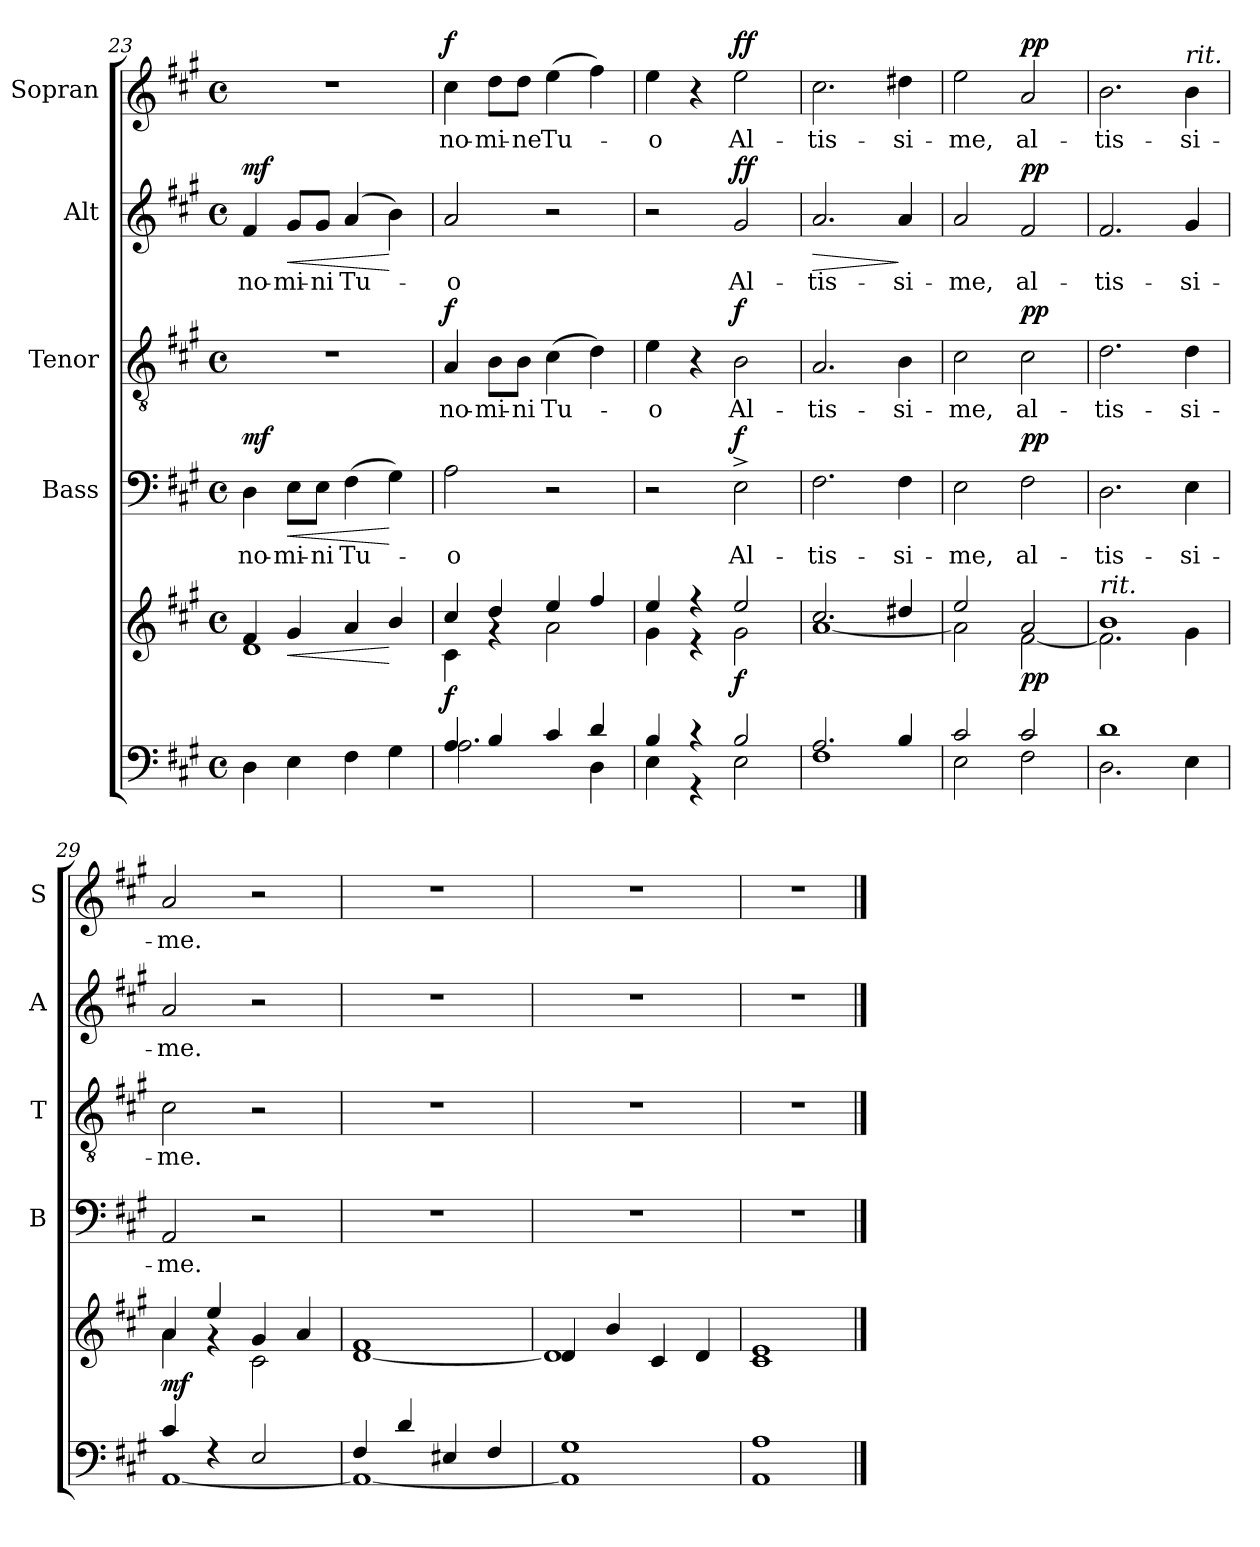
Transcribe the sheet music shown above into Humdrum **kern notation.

**kern	**kern	**dynam	**kern	**text	**dynam	**kern	**text	**dynam	**kern	**text	**dynam	**kern	**text	**dynam
*part5	*part5	*part5	*part4	*part4	*part4	*part3	*part3	*part3	*part2	*part2	*part2	*part1	*part1	*part1
*staff6	*staff5	*staff5/6	*staff4	*staff4	*staff4	*staff3	*staff3	*staff3	*staff2	*staff2	*staff2	*staff1	*staff1	*staff1
*	*	*	*I"Bass	*	*	*I"Tenor	*	*	*I"Alt	*	*	*I"Sopran	*	*
*	*	*	*I'B	*	*	*I'T	*	*	*I'A	*	*	*I'S	*	*
*clefF4	*clefG2	*	*clefF4	*	*	*clefGv2	*	*	*clefG2	*	*	*clefG2	*	*
*k[f#c#g#]	*k[f#c#g#]	*	*k[f#c#g#]	*	*	*k[f#c#g#]	*	*	*k[f#c#g#]	*	*	*k[f#c#g#]	*	*
*A:	*A:	*	*A:	*	*	*A:	*	*	*A:	*	*	*A:	*	*
*M4/4	*M4/4	*	*M4/4	*	*	*M4/4	*	*	*M4/4	*	*	*M4/4	*	*
*met(c)	*met(c)	*	*met(c)	*	*	*met(c)	*	*	*met(c)	*	*	*met(c)	*	*
=23	=23	=23	=23	=23	=23	=23	=23	=23	=23	=23	=23	=23	=23	=23
*	*^	*	*	*	*	*	*	*	*	*	*	*	*	*
!	!	!	!	!	!LO:LY:b	!LO:DY:a	!	!	!	!	!LO:LY:b	!LO:DY:a	!	!	!
4D\	4f#/	1d	.	4D\	no-	mf	1r	.	.	4f#/	no-	mf	1r	.	.
!	!	!	!LO:HP:b	!	!LO:LY:b	!LO:HP:b	!	!	!	!	!LO:LY:b	!LO:HP:b	!	!	!
4E\	4g#/	.	<	8E\L	-mi-	<	.	.	.	8g#/L	-mi-	<	.	.	.
!	!	!	!	!	!LO:LY:b	!	!	!	!	!	!LO:LY:b	!	!	!	!
.	.	.	.	8E\J	-ni	.	.	.	.	8g#/J	-ni	.	.	.	.
!	!	!	!	!	!LO:LY:b	!	!	!	!	!	!LO:LY:b	!	!	!	!
4F#\	4a/	.	.	(>4F#\	Tu-	.	.	.	.	(4a/	Tu-	.	.	.	.
4G#\	4b/	.	[	4G#\)	.	[	.	.	.	4b\)	.	[	.	.	.
=24	=24	=24	=24	=24	=24	=24	=24	=24	=24	=24	=24	=24	=24	=24	=24
*^	*	*	*	*	*	*	*	*	*	*	*	*	*	*	*
!	!	!	!	!LO:DY:b	!	!LO:LY:b	!	!	!LO:LY:b	!LO:DY:a	!	!LO:LY:b	!	!	!LO:LY:b	!LO:DY:a
4A/	2.A\	4cc#/	4c#\	f	2A\	-o	.	4A/	no-	f	2a/	-o	.	4cc#\	no-	f
!	!	!	!	!	!	!	!	!	!LO:LY:b	!	!	!	!	!	!LO:LY:b	!
4B/	.	4dd/	4rf	.	.	.	.	8B\L	-mi-	.	.	.	.	8dd\L	-mi-	.
!	!	!	!	!	!	!	!	!	!LO:LY:b	!	!	!	!	!	!LO:LY:b	!
.	.	.	.	.	.	.	.	8B\J	-ni	.	.	.	.	8dd\J	-ne	.
!	!	!	!	!	!	!	!	!	!LO:LY:b	!	!	!	!	!	!LO:LY:b	!
4c#/	.	4ee/	2a\	.	2r	.	.	(>4c#\	Tu-	.	2r	.	.	(>4ee\	Tu-	.
4d/	4D\	4ff#/	.	.	.	.	.	4d\)	.	.	.	.	.	4ff#\)	.	.
=25	=25	=25	=25	=25	=25	=25	=25	=25	=25	=25	=25	=25	=25	=25	=25	=25
!	!	!	!	!	!	!	!	!	!LO:LY:b	!	!	!	!	!	!LO:LY:b	!
4B/	4E\	4ee/	4g#\	.	2r	.	.	4e\	-o	.	2r	.	.	4ee\	-o	.
4r	4r	4r	4r	.	.	.	.	4r	.	.	.	.	.	4r	.	.
!	!	!	!	!LO:DY:b	!	!LO:LY:b	!LO:DY:a	!	!LO:LY:b	!LO:DY:a	!	!LO:LY:b	!LO:DY:a	!	!LO:LY:b	!LO:DY:a
2B/	2E\	2ee/	2g#\	f	2E^>\	Al-	f	2B\	Al-	f	2g#/	Al-	ff	2ee\	Al-	ff
!!LO:PB:g=z
=26	=26	=26	=26	=26	=26	=26	=26	=26	=26	=26	=26	=26	=26	=26	=26	=26
!	!	!	!	!	!	!LO:LY:b	!	!	!LO:LY:b	!	!	!LO:LY:b	!LO:HP:b	!	!LO:LY:b	!
2.A/	1F#	2.cc#/	[<1a	.	2.F#\	-tis-	.	2.A/	-tis-	.	2.a/	-tis-	>	2.cc#\	-tis-	.
!	!	!	!	!	!	!LO:LY:b	!	!	!LO:LY:b	!	!	!LO:LY:b	!	!	!LO:LY:b	!
4B/	.	4dd#X/	.	.	4F#\	-si-	.	4B\	-si-	.	4a/	-si-	]	4dd#X\	-si-	.
=27	=27	=27	=27	=27	=27	=27	=27	=27	=27	=27	=27	=27	=27	=27	=27	=27
!	!	!	!	!	!	!LO:LY:b	!	!	!LO:LY:b	!	!	!LO:LY:b	!	!	!LO:LY:b	!
2c#/	2E\	2ee/	2a\]	.	2E\	-me,	.	2c#\	-me,	.	2a/	-me,	.	2ee\	-me,	.
!	!	!	!	!LO:DY:b	!	!LO:LY:b	!LO:DY:a	!	!LO:LY:b	!LO:DY:a	!	!LO:LY:b	!LO:DY:a	!	!LO:LY:b	!LO:DY:a
2c#/	2F#\	2a/	[<2f#\	pp	2F#\	al-	pp	2c#\	al-	pp	2f#/	al-	pp	2a/	al-	pp
=28	=28	=28	=28	=28	=28	=28	=28	=28	=28	=28	=28	=28	=28	=28	=28	=28
!	!	!LO:TX:a:i:t=rit.	!	!	!	!	!	!	!	!	!	!	!	!	!	!
!	!	!	!	!	!	!LO:LY:b	!	!	!LO:LY:b	!	!	!LO:LY:b	!	!	!LO:LY:b	!
1d	2.D\	1b	2.f#\]	.	2.D\	-tis-	.	2.d\	-tis-	.	2.f#/	-tis-	.	2.b\	-tis-	.
!	!	!	!	!	!	!	!	!	!	!	!	!	!	!LO:TX:a:i:t=rit.	!	!
!	!	!	!	!	!	!LO:LY:b	!	!	!LO:LY:b	!	!	!LO:LY:b	!	!	!LO:LY:b	!
.	4E\	.	4g#\	.	4E\	-si-	.	4d\	-si-	.	4g#/	-si-	.	4b\	-si-	.
=29	=29	=29	=29	=29	=29	=29	=29	=29	=29	=29	=29	=29	=29	=29	=29	=29
!	!	!	!	!LO:DY:b	!	!LO:LY:b	!	!	!LO:LY:b	!	!	!LO:LY:b	!	!	!LO:LY:b	!
4c#/	[<1AA	4a/	4a\	mf	2AA/	-me.	.	2c#\	-me.	.	2a/	-me.	.	2a/	-me.	.
4rF	.	4ee/	4rf	.	.	.	.	.	.	.	.	.	.	.	.	.
2E/	.	4g#/	2c#\	.	2r	.	.	2r	.	.	2r	.	.	2r	.	.
.	.	4a/	.	.	.	.	.	.	.	.	.	.	.	.	.	.
=30	=30	=30	=30	=30	=30	=30	=30	=30	=30	=30	=30	=30	=30	=30	=30	=30
4F#/	1AA_	1f#	[<1d	.	1r	.	.	1r	.	.	1r	.	.	1r	.	.
4d/	.	.	.	.	.	.	.	.	.	.	.	.	.	.	.	.
4E#X/	.	.	.	.	.	.	.	.	.	.	.	.	.	.	.	.
4F#/	.	.	.	.	.	.	.	.	.	.	.	.	.	.	.	.
=31	=31	=31	=31	=31	=31	=31	=31	=31	=31	=31	=31	=31	=31	=31	=31	=31
1G#	1AA]	4d/	1d]	.	1r	.	.	1r	.	.	1r	.	.	1r	.	.
.	.	4b/	.	.	.	.	.	.	.	.	.	.	.	.	.	.
.	.	4c#/	.	.	.	.	.	.	.	.	.	.	.	.	.	.
.	.	4d/	.	.	.	.	.	.	.	.	.	.	.	.	.	.
=32	=32	=32	=32	=32	=32	=32	=32	=32	=32	=32	=32	=32	=32	=32	=32	=32
1A	1AA	1e	1c#	.	1r	.	.	1r	.	.	1r	.	.	1r	.	.
*v	*v	*	*	*	*	*	*	*	*	*	*	*	*	*	*	*
*	*v	*v	*	*	*	*	*	*	*	*	*	*	*	*	*
==	==	==	==	==	==	==	==	==	==	==	==	==	==	==
*-	*-	*-	*-	*-	*-	*-	*-	*-	*-	*-	*-	*-	*-	*-
